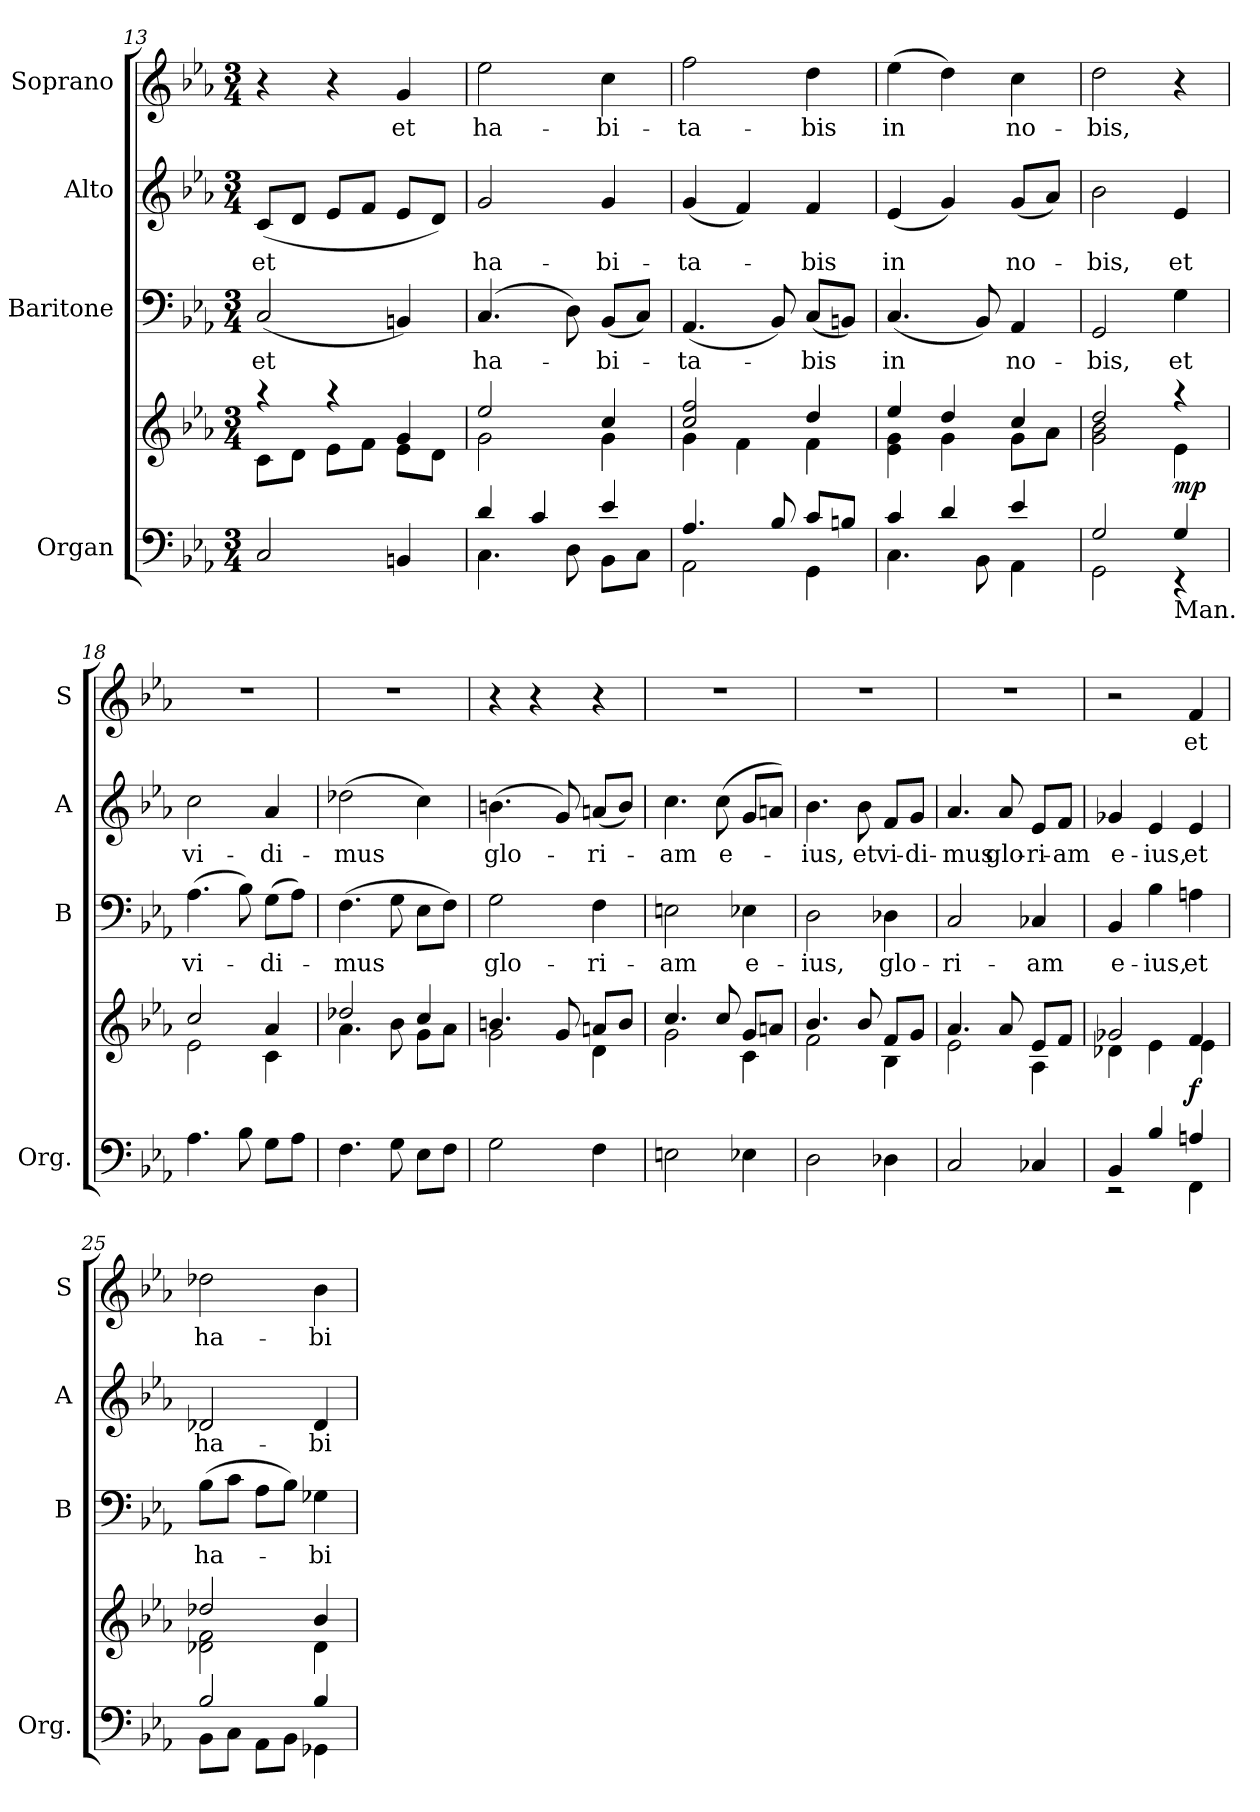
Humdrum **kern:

**kern	**kern	**dynam	**kern	**text	**kern	**text	**kern	**text
*part4	*part4	*part4	*part3	*part3	*part2	*part2	*part1	*part1
*staff5	*staff4	*staff4/5	*staff3	*staff3	*staff2	*staff2	*staff1	*staff1
*I"Organ	*	*	*I"Baritone	*	*I"Alto	*	*I"Soprano	*
*I'Org.	*	*	*I'B	*	*I'A	*	*I'S	*
!!LO:PB:g=z
*clefF4	*clefG2	*	*clefF4	*	*clefG2	*	*clefG2	*
*k[b-e-a-]	*k[b-e-a-]	*	*k[b-e-a-]	*	*k[b-e-a-]	*	*k[b-e-a-]	*
*c:	*c:	*	*c:	*	*c:	*	*c:	*
*M3/4	*M3/4	*	*M3/4	*	*M3/4	*	*M3/4	*
=13	=13	=13	=13	=13	=13	=13	=13	=13
*	*^	*	*	*	*	*	*	*
!	!	!	!	!	!LO:LY:b	!	!LO:LY:b	!	!
2C/	4raa	8c\L	.	(<2C/	et	(<8c/L	et	4r	.
.	.	8d\J	.	.	.	8d/J	.	.	.
.	4raa	8e-\L	.	.	.	8e-/L	.	4r	.
.	.	8f\J	.	.	.	8f/J	.	.	.
!	!	!	!	!	!	!	!	!	!LO:LY:b
4BBn/	4g/	8e-\L	.	4BBn/)	.	8e-/L	.	4g/	et
.	.	8d\J	.	.	.	8d/J)	.	.	.
=14	=14	=14	=14	=14	=14	=14	=14	=14	=14
*^	*	*	*	*	*	*	*	*	*
!	!	!	!	!	!	!LO:LY:b	!	!LO:LY:b	!	!LO:LY:b
4d/	4.C\	2ee-/	2g\	.	(>4.C/	ha-	2g/	ha-	2ee-\	ha-
4c/	.	.	.	.	.	.	.	.	.	.
.	8D\	.	.	.	8D\)	.	.	.	.	.
!	!	!	!	!	!	!LO:LY:b	!	!LO:LY:b	!	!LO:LY:b
4e-/	8BB-\L	4cc/	4g\	.	(<8BB-/L	-bi-	4g/	-bi-	4cc\	-bi-
.	8C\J	.	.	.	8C/J)	.	.	.	.	.
=15	=15	=15	=15	=15	=15	=15	=15	=15	=15	=15
!	!	!	!	!	!	!LO:LY:b	!	!LO:LY:b	!	!LO:LY:b
4.A-/	2AA-\	2cc/ 2ff/	4g\	.	(<4.AA-/	-ta-	(<4g/	-ta-	2ff\	-ta-
.	.	.	4f\	.	.	.	4f/)	.	.	.
8B-/	.	.	.	.	8BB-/)	.	.	.	.	.
!	!	!	!	!	!	!LO:LY:b	!	!LO:LY:b	!	!LO:LY:b
8c/L	4GG\	4dd/	4f\	.	(<8C/L	-bis	4f/	-bis	4dd\	-bis
8Bn/J	.	.	.	.	8BBn/J)	.	.	.	.	.
=16	=16	=16	=16	=16	=16	=16	=16	=16	=16	=16
!	!	!	!	!	!	!LO:LY:b	!	!LO:LY:b	!	!LO:LY:b
4c/	4.C\	4ee-/	4e-\ 4g\	.	(<4.C/	in	(<4e-/	in	(>4ee-\	in
4d/	.	4dd/	4g\	.	.	.	4g/)	.	4dd\)	.
.	8BB-\	.	.	.	8BB-/)	.	.	.	.	.
!	!	!	!	!	!	!LO:LY:b	!	!LO:LY:b	!	!LO:LY:b
4e-/	4AA-\	4cc/	8g\L	.	4AA-/	no-	(<8g/L	no-	4cc\	no-
.	.	.	8a-\J	.	.	.	8a-/J)	.	.	.
=17	=17	=17	=17	=17	=17	=17	=17	=17	=17	=17
!	!	!	!	!	!	!LO:LY:b	!	!LO:LY:b	!	!LO:LY:b
2G/	2GG\	2dd/	2g\ 2b-\	.	2GG/	-bis,	2b-\	-bis,	2dd\	-bis,
!LO:TX:b:t=Man.	!	!	!	!	!	!	!	!	!	!
!	!	!	!	!LO:DY:b	!	!LO:LY:b	!	!LO:LY:b	!	!
4G/	4rEE	4raa	4e-\	mp	4G\	et	4e-/	et	4r	.
=18	=18	=18	=18	=18	=18	=18	=18	=18	=18	=18
!	!	!	!	!	!	!LO:LY:b	!	!LO:LY:b	!	!
*v	*v	*	*	*	*	*	*	*	*	*
4.A-\	2cc/	2e-\	.	(>4.A-\	vi-	2cc\	vi-	2.r	.
8B-\	.	.	.	8B-\)	.	.	.	.	.
!	!	!	!	!	!LO:LY:b	!	!LO:LY:b	!	!
8G\L	4a-/	4c\	.	(>8G\L	-di-	4a-/	-di-	.	.
8A-\J	.	.	.	8A-\J)	.	.	.	.	.
=19	=19	=19	=19	=19	=19	=19	=19	=19	=19
!	!	!	!	!	!LO:LY:b	!	!LO:LY:b	!	!
4.F\	2dd-X/	4.a-\	.	(>4.F\	-mus	(>2dd-X\	-mus	2.r	.
8G\	.	8b-\	.	8G\	.	.	.	.	.
8E-\L	4cc/	8g\L	.	8E-\L	.	4cc\)	.	.	.
8F\J	.	8a-\J	.	8F\J)	.	.	.	.	.
!!LO:LB:g=z
=20	=20	=20	=20	=20	=20	=20	=20	=20	=20
!	!	!	!	!	!LO:LY:b	!	!LO:LY:b	!	!
2G\	4.bn/	2g\	.	2G\	glo-	(>4.bn\	glo-	4r	.
.	.	.	.	.	.	.	.	4r	.
.	8g/	.	.	.	.	8g/)	.	.	.
!	!	!	!	!	!LO:LY:b	!	!LO:LY:b	!	!
4F\	8an/L	4d\	.	4F\	-ri-	(<8an/L	-ri-	4r	.
.	8b/J	.	.	.	.	8b/J)	.	.	.
=21	=21	=21	=21	=21	=21	=21	=21	=21	=21
!	!	!	!	!	!LO:LY:b	!	!LO:LY:b	!	!
2En\	4.cc/	2g\	.	2En\	-am	4.cc\	-am	2.r	.
!	!	!	!	!	!	!	!LO:LY:b	!	!
.	8cc/	.	.	.	.	(>8cc\	e-	.	.
!	!	!	!	!	!LO:LY:b	!	!	!	!
4E-X\	8g/L	4c\	.	4E-X\	e-	8g/L	.	.	.
.	8an/J	.	.	.	.	8an/J)	.	.	.
=22	=22	=22	=22	=22	=22	=22	=22	=22	=22
!	!	!	!	!	!LO:LY:b	!	!LO:LY:b	!	!
2D\	4.b-/	2f\	.	2D\	-ius,	4.b-\	-ius,	2.r	.
!	!	!	!	!	!	!	!LO:LY:b	!	!
.	8b-/	.	.	.	.	8b-\	et	.	.
!	!	!	!	!	!LO:LY:b	!	!LO:LY:b	!	!
4D-X\	8f/L	4B-\	.	4D-X\	glo-	8f/L	vi-	.	.
!	!	!	!	!	!	!	!LO:LY:b	!	!
.	8g/J	.	.	.	.	8g/J	-di-	.	.
=23	=23	=23	=23	=23	=23	=23	=23	=23	=23
!	!	!	!	!	!LO:LY:b	!	!LO:LY:b	!	!
2C/	4.a-/	2e-\	.	2C/	-ri-	4.a-/	-mus	2.r	.
!	!	!	!	!	!	!	!LO:LY:b	!	!
.	8a-/	.	.	.	.	8a-/	glo-	.	.
!	!	!	!	!	!LO:LY:b	!	!LO:LY:b	!	!
4C-X/	8e-/L	4A-\	.	4C-X/	-am	8e-/L	-ri-	.	.
!	!	!	!	!	!	!	!LO:LY:b	!	!
.	8f/J	.	.	.	.	8f/J	-am	.	.
=24	=24	=24	=24	=24	=24	=24	=24	=24	=24
*^	*	*	*	*	*	*	*	*	*
!	!	!	!	!	!	!LO:LY:b	!	!LO:LY:b	!	!
4BB-/	2rEE	2g-X/	4d-X\	.	4BB-/	e-	4g-X/	e-	2r	.
!	!	!	!	!	!	!LO:LY:b	!	!LO:LY:b	!	!
4B-/	.	.	4e-\	.	4B-\	-ius,	4e-/	-ius,	.	.
!	!	!	!	!LO:DY:b	!	!LO:LY:b	!	!LO:LY:b	!	!LO:LY:b
4An/	4FF\	4f/	4e-\	f	4An\	et	4e-/	et	4f/	et
=25	=25	=25	=25	=25	=25	=25	=25	=25	=25	=25
!	!	!	!	!	!	!LO:LY:b	!	!LO:LY:b	!	!LO:LY:b
2B-/	8BB-\L	2dd-X/	2d-X\ 2f\	.	(>8B-\L	ha-	2d-X/	ha-	2dd-X\	ha-
.	8C\J	.	.	.	8c\J	.	.	.	.	.
.	8AA-\L	.	.	.	8A-\L	.	.	.	.	.
.	8BB-\J	.	.	.	8B-\J)	.	.	.	.	.
!	!	!	!	!	!	!LO:LY:b	!	!LO:LY:b	!	!LO:LY:b
4B-/	4GG-X\	4b-/	4d-\	.	4G-X\	-bi-	4d-/	-bi-	4b-\	-bi-
*v	*v	*	*	*	*	*	*	*	*	*
*	*v	*v	*	*	*	*	*	*	*
=	=	=	=	=	=	=	=	=
*-	*-	*-	*-	*-	*-	*-	*-	*-
